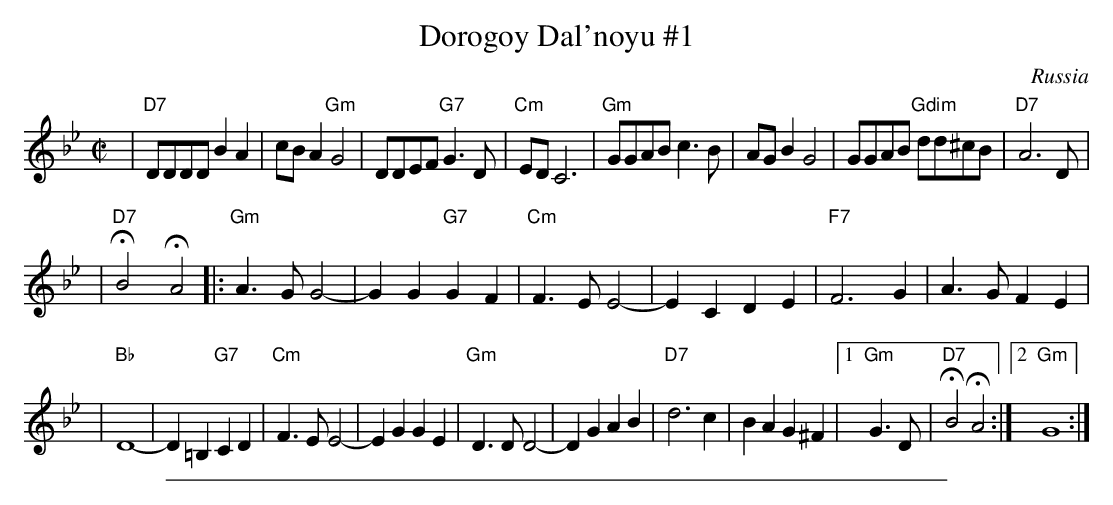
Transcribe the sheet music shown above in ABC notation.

X:1
T: Dorogoy Dal'noyu #1
O: Russia
M: C|
L: 1/8
K: Gm
| "D7"DDDD B2A2 \
| cBA2 "Gm"G4 \
| DDEF "G7"G3D \
| "Cm"ED C6 \
| "Gm"GGAB c3B \
| AGB2 G4 \
| GGAB "Gdim"dd^cB \
| "D7"A6 D |
| "D7"HB4 HA4 \
|: "Gm"A3G G4- \
| G2G2 "G7"G2F2 \
| "Cm"F3E E4- \
| E2C2 D2E2 \
| "F7"F6 G2 \
| A3G F2E2 |
| "Bb"D8- \
| D2=B,2 "G7"C2D2 \
| "Cm"F3E E4- \
| E2G2 G2E2 \
| "Gm"D3D D4- \
| D2G2 A2B2 \
| "D7"d6 c2 \
| B2A2 G2^F2 \
|1 "Gm"G3 D \
| "D7"HB4 HA4 \
:|2 "Gm"G8 :|
